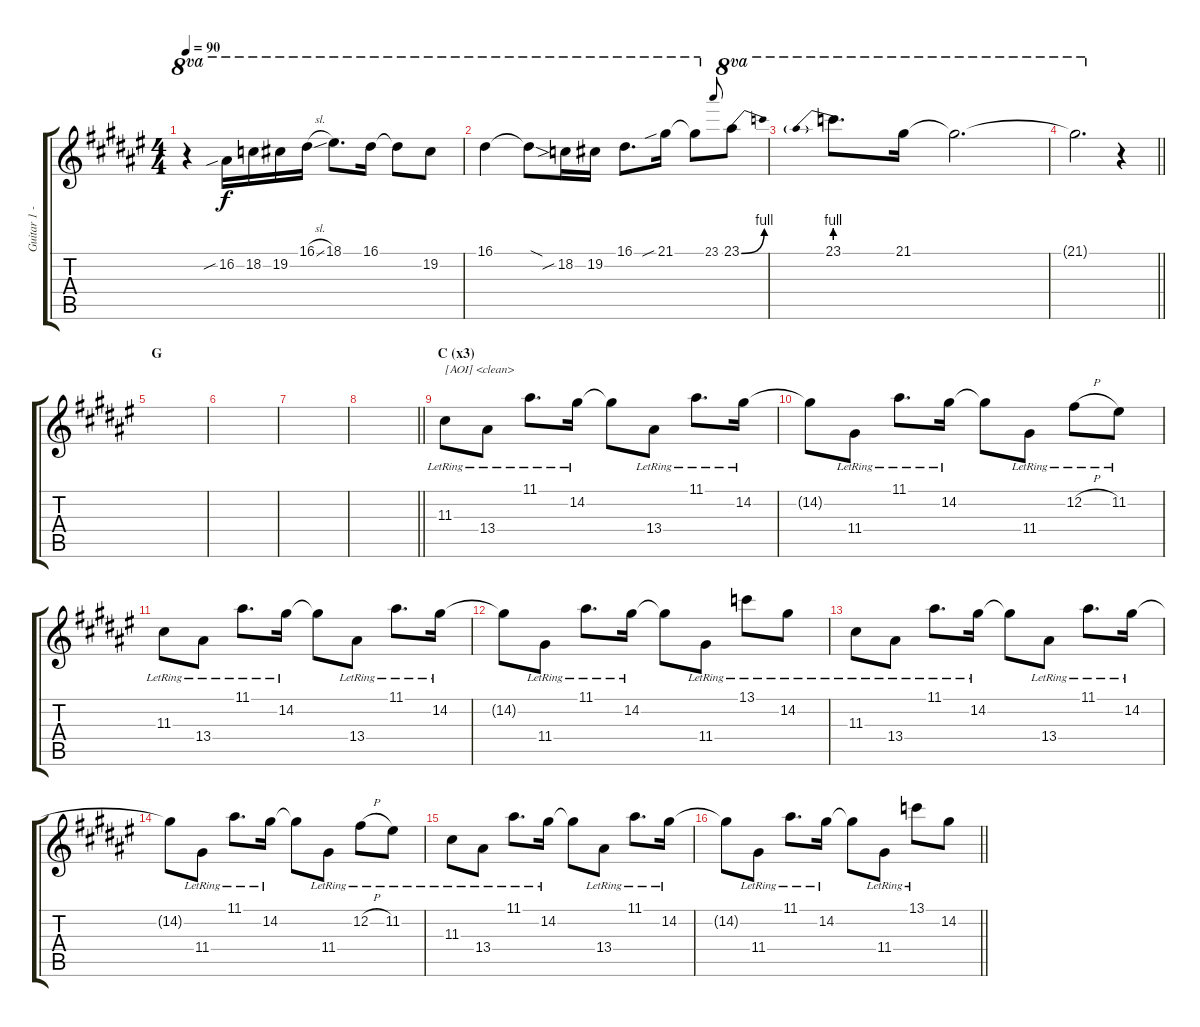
\track ("Guitar 1 - Uruha and Aoi" "Guitar 1 -") {instrument overdrivenguitar}
\staff {score tabs}
\tuning (B3 Gb3 D3 A2 E2 B1) {hide}
\ts (4 4)
\tempo 90
\clef g2
\ks f#
r.4{ot 8va dy f} 16.2{sib}.16{ot 8va} 18.2.16{ot 8va} 19.2.16{ot 8va} 16.1{sl}.16{ot 8va} 18.1.8{d ot 8va} 16.1.16{ot 8va} 16.1{t}.8{ot 8va} 19.2.8{ot 8va} |
16.1.4{ot 8va} 16.1{sod t}.8{ot 8va} 18.2{sib}.16{ot 8va} 19.2.16{ot 8va} 16.1.8{d ot 8va} 21.1{sib}.16{ot 8va} 21.1{t}.8{ot 8va} 23.1.8{gr onbeat} 23.1{be (bend 0 0 60 4)}.8{ot 8va} |
23.1{be (prebend 0 4 60 4)}.8{d ot 8va} 21.1.16{ot 8va} 21.1{t}.2{d ot 8va} |
\barLineRight lightlight
21.1{t}.2{d ot 8va} r.4 |
\section ("" "G")
|
|
|
\barLineRight lightlight
|
\section ("" "C (x3)")
11.3{lr}.8{txt "[AOI] <clean>" volume 9 instrument electricguitarjazz} 13.4{lr}.8 11.1{lr}.8{d} 14.2{lr}.16 14.2{t}.8 13.4{lr}.8 11.1{lr}.8{d} 14.2{lr}.16 |
14.2{t}.8 11.4{lr}.8 11.1{lr}.8{d} 14.2{lr}.16 14.2{t}.8 11.4{lr}.8 12.2{h lr}.8 11.2{lr}.8 |
11.3{lr}.8 13.4{lr}.8 11.1{lr}.8{d} 14.2{lr}.16 14.2{t}.8 13.4{lr}.8 11.1{lr}.8{d} 14.2{lr}.16 |
14.2{t}.8 11.4{lr}.8 11.1{lr}.8{d} 14.2{lr}.16 14.2{t}.8 11.4{lr}.8 13.1{lr}.8 14.2{lr}.8 |
11.3{lr}.8 13.4{lr}.8 11.1{lr}.8{d} 14.2{lr}.16 14.2{t}.8 13.4{lr}.8 11.1{lr}.8{d} 14.2{lr}.16 |
14.2{t}.8 11.4{lr}.8 11.1{lr}.8{d} 14.2{lr}.16 14.2{t}.8 11.4{lr}.8 12.2{h lr}.8 11.2{lr}.8 |
11.3{lr}.8 13.4{lr}.8 11.1{lr}.8{d} 14.2{lr}.16 14.2{t}.8 13.4{lr}.8 11.1{lr}.8{d} 14.2{lr}.16 |
\barLineRight lightlight
14.2{t}.8 11.4{lr}.8 11.1{lr}.8{d} 14.2{lr}.16 14.2{t}.8 11.4{lr}.8 13.1{lr}.8 14.2.8
